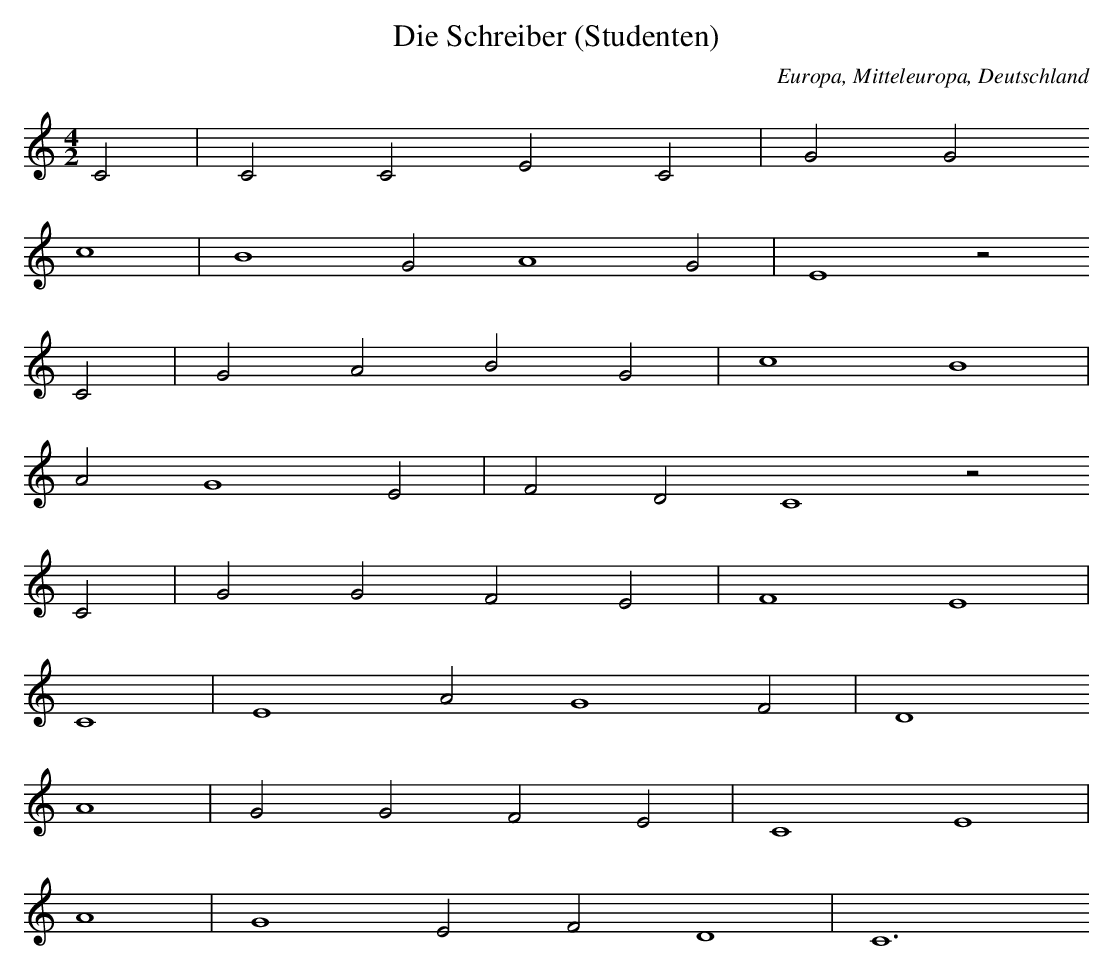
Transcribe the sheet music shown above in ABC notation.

X:1
T: Die Schreiber (Studenten)
O: Europa, Mitteleuropa, Deutschland
M: 4/2
L: 1/2
K: C
C | CCEC | GG
c2 | B2GA2G | E2z
C | GABG | c2B2 |
AG2E | FDC2z
C | GGFE | F2E2 |
C2 | E2AG2F | D2
A2 | GGFE | C2E2 |
A2 | G2EFD2 | C3
